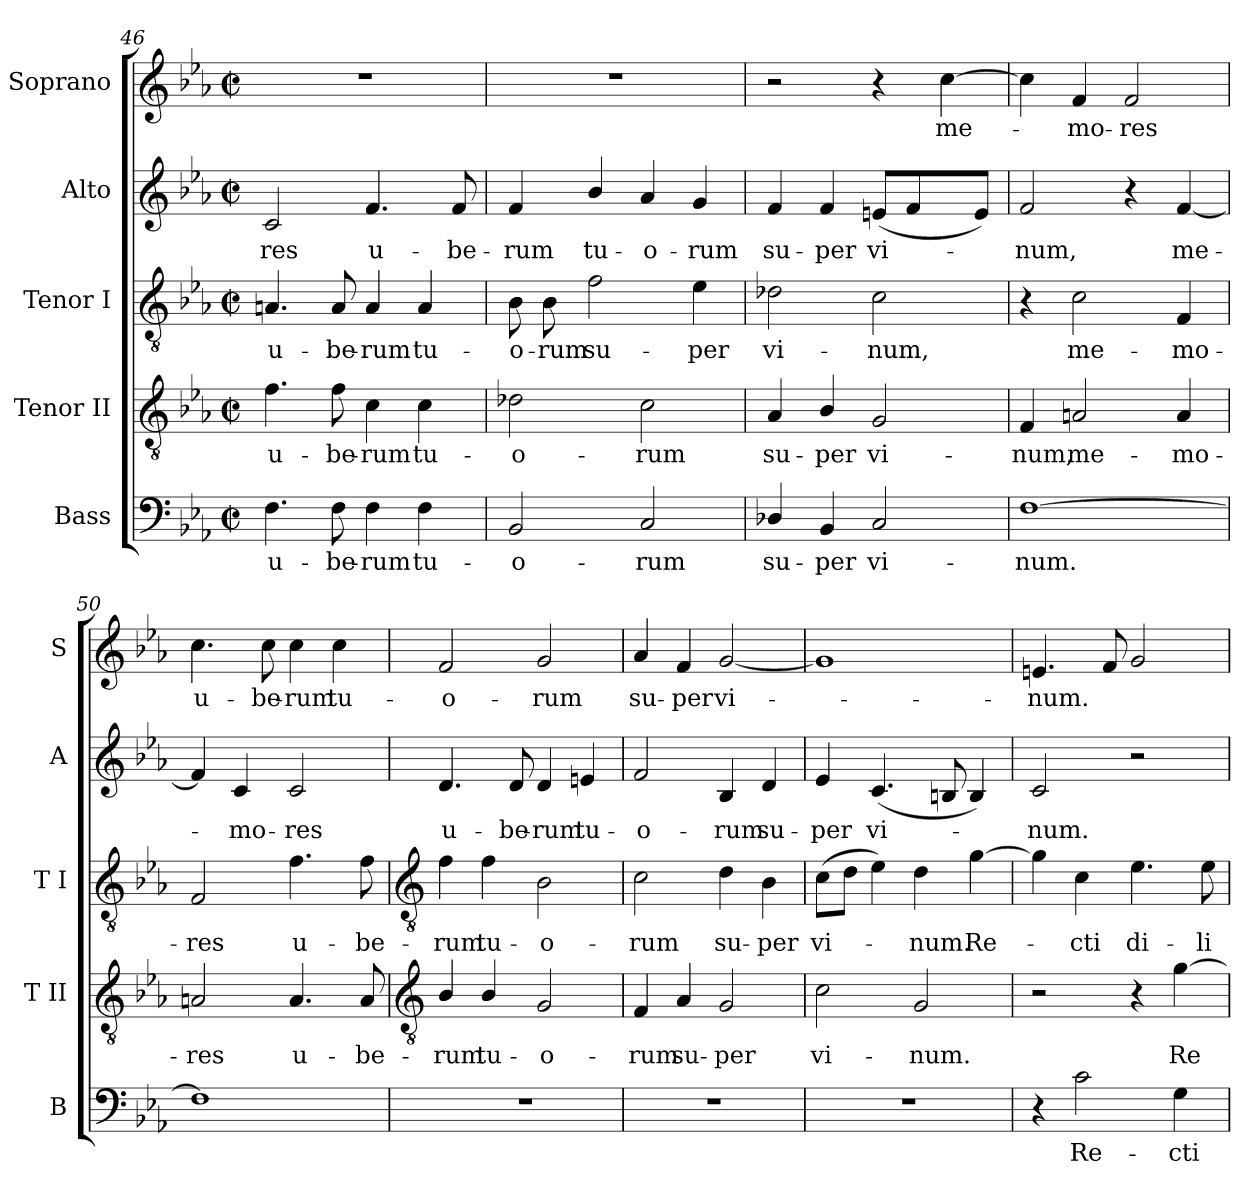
**kern	**text	**kern	**text	**kern	**text	**kern	**text	**kern	**text
*part5	*part5	*part4	*part4	*part3	*part3	*part2	*part2	*part1	*part1
*staff5	*staff5	*staff4	*staff4	*staff3	*staff3	*staff2	*staff2	*staff1	*staff1
*I"Bass	*	*I"Tenor II	*	*I"Tenor I	*	*I"Alto	*	*I"Soprano	*
*I'B	*	*I'T II	*	*I'T I	*	*I'A	*	*I'S	*
*clefF4	*	*clefGv2	*	*clefGv2	*	*clefG2	*	*clefG2	*
*k[b-e-a-]	*	*k[b-e-a-]	*	*k[b-e-a-]	*	*k[b-e-a-]	*	*k[b-e-a-]	*
*E-:	*	*E-:	*	*E-:	*	*E-:	*	*E-:	*
*M2/2	*	*M2/2	*	*M2/2	*	*M2/2	*	*M2/2	*
*met(c|)	*	*met(c|)	*	*met(c|)	*	*met(c|)	*	*met(c|)	*
=46	=46	=46	=46	=46	=46	=46	=46	=46	=46
!	!LO:LY:b	!	!LO:LY:b	!	!LO:LY:b	!	!LO:LY:b	!	!
4.F	u-	4.f	u-	4.An	u-	2c	-res	1r	.
!	!LO:LY:b	!	!LO:LY:b	!	!LO:LY:b	!	!	!	!
8F	-be-	8f	-be-	8A	-be-	.	.	.	.
!	!LO:LY:b	!	!LO:LY:b	!	!LO:LY:b	!	!LO:LY:b	!	!
4F	-rum	4c	-rum	4A	-rum	4.f	u-	.	.
!	!LO:LY:b	!	!LO:LY:b	!	!LO:LY:b	!	!	!	!
4F	tu-	4c	tu-	4A	tu-	.	.	.	.
!	!	!	!	!	!	!	!LO:LY:b	!	!
.	.	.	.	.	.	8f	-be-	.	.
=47	=47	=47	=47	=47	=47	=47	=47	=47	=47
!	!LO:LY:b	!	!LO:LY:b	!	!LO:LY:b	!	!LO:LY:b	!	!
2BB-	-o-	2d-X	-o-	8B-	-o-	4f	-rum	1r	.
!	!	!	!	!	!LO:LY:b	!	!	!	!
.	.	.	.	8B-	-rum	.	.	.	.
!	!	!	!	!	!LO:LY:b	!	!LO:LY:b	!	!
.	.	.	.	2f	su-	4b-/	tu-	.	.
!	!LO:LY:b	!	!LO:LY:b	!	!	!	!LO:LY:b	!	!
2C	-rum	2c	-rum	.	.	4a-	-o-	.	.
!	!	!	!	!	!LO:LY:b	!	!LO:LY:b	!	!
.	.	.	.	4e-	-per	4g	-rum	.	.
=48	=48	=48	=48	=48	=48	=48	=48	=48	=48
!	!LO:LY:b	!	!LO:LY:b	!	!LO:LY:b	!	!LO:LY:b	!	!
4D-X/	su-	4A-	su-	2d-X	vi-	4f	su-	2r	.
!	!LO:LY:b	!	!LO:LY:b	!	!	!	!LO:LY:b	!	!
4BB-	-per	4B-/	-per	.	.	4f	-per	.	.
!	!LO:LY:b	!	!LO:LY:b	!	!LO:LY:b	!	!LO:LY:b	!	!
2C	vi-	2G	vi-	2c	-num,	(<8enL	vi-	4r	.
.	.	.	.	.	.	4f	.	.	.
!	!	!	!	!	!	!	!	!	!LO:LY:b
.	.	.	.	.	.	.	.	[4cc	me-
.	.	.	.	.	.	8eJ)	.	.	.
=49	=49	=49	=49	=49	=49	=49	=49	=49	=49
!	!LO:LY:b	!	!LO:LY:b	!	!	!	!LO:LY:b	!	!
[1F	-num.	4F	-num,	4r	.	2f	num,	4cc]	.
!	!	!	!LO:LY:b	!	!LO:LY:b	!	!	!	!LO:LY:b
.	.	2An	me-	2c	me-	.	.	4f	mo-
!	!	!	!	!	!	!	!	!	!LO:LY:b
.	.	.	.	.	.	4r	.	2f	-res
!	!	!	!LO:LY:b	!	!LO:LY:b	!	!LO:LY:b	!	!
.	.	4A	-mo-	4F	-mo-	[4f	me-	.	.
=50	=50	=50	=50	=50	=50	=50	=50	=50	=50
!	!	!	!LO:LY:b	!	!LO:LY:b	!	!	!	!LO:LY:b
1F]	.	2An	-res	2F	-res	4f]	.	4.cc	u-
!	!	!	!	!	!	!	!LO:LY:b	!	!
.	.	.	.	.	.	4c	mo-	.	.
!	!	!	!	!	!	!	!	!	!LO:LY:b
.	.	.	.	.	.	.	.	8cc	-be-
!	!	!	!LO:LY:b	!	!LO:LY:b	!	!LO:LY:b	!	!LO:LY:b
.	.	4.A	u-	4.f	u-	2c	-res	4cc	-rum
!	!	!	!	!	!	!	!	!	!LO:LY:b
.	.	.	.	.	.	.	.	4cc	tu-
!	!	!	!LO:LY:b	!	!LO:LY:b	!	!	!	!
.	.	8A	-be-	8f	-be-	.	.	.	.
!!LO:LB:g=z
=51	=51	=51	=51	=51	=51	=51	=51	=51	=51
*	*	*clefGv2	*	*clefGv2	*	*	*	*	*
!	!	!	!LO:LY:b	!	!LO:LY:b	!	!LO:LY:b	!	!LO:LY:b
1r	.	4B-/	-rum	4f	-rum	4.d	u-	2f	-o-
!	!	!	!LO:LY:b	!	!LO:LY:b	!	!	!	!
.	.	4B-/	tu-	4f	tu-	.	.	.	.
!	!	!	!	!	!	!	!LO:LY:b	!	!
.	.	.	.	.	.	8d	-be-	.	.
!	!	!	!LO:LY:b	!	!LO:LY:b	!	!LO:LY:b	!	!LO:LY:b
.	.	2G	-o-	2B-	-o-	4d	-rum	2g	-rum
!	!	!	!	!	!	!	!LO:LY:b	!	!
.	.	.	.	.	.	4en	tu-	.	.
=52	=52	=52	=52	=52	=52	=52	=52	=52	=52
!	!	!	!LO:LY:b	!	!LO:LY:b	!	!LO:LY:b	!	!LO:LY:b
1r	.	4F	-rum	2c	-rum	2f	-o-	4a-	su-
!	!	!	!LO:LY:b	!	!	!	!	!	!LO:LY:b
.	.	4A-	su-	.	.	.	.	4f	-per
!	!	!	!LO:LY:b	!	!LO:LY:b	!	!LO:LY:b	!	!LO:LY:b
.	.	2G	-per	4d	su-	4B-	-rum	[2g	vi-
!	!	!	!	!	!LO:LY:b	!	!LO:LY:b	!	!
.	.	.	.	4B-	-per	4d	su-	.	.
=53	=53	=53	=53	=53	=53	=53	=53	=53	=53
!	!	!	!LO:LY:b	!	!LO:LY:b	!	!LO:LY:b	!	!
1r	.	2c	vi-	(>8cL	vi-	4e-	-per	1g]	.
.	.	.	.	8dJ	.	.	.	.	.
!	!	!	!	!	!	!	!LO:LY:b	!	!
.	.	.	.	4e-)	.	(<4.c	vi-	.	.
!	!	!	!LO:LY:b	!	!LO:LY:b	!	!	!	!
.	.	2G	-num.	4d	num.	.	.	.	.
.	.	.	.	.	.	8Bn	.	.	.
!	!	!	!	!	!LO:LY:b	!	!	!	!
.	.	.	.	[4g	Re-	4B)	.	.	.
=54	=54	=54	=54	=54	=54	=54	=54	=54	=54
!	!	!	!	!	!	!	!LO:LY:b	!	!LO:LY:b
4r	.	2r	.	4g]	.	2c	num.	4.en	num.
!	!LO:LY:b	!	!	!	!LO:LY:b	!	!	!	!
2c	Re-	.	.	4c	cti	.	.	.	.
.	.	.	.	.	.	.	.	8f	.
!	!	!	!	!	!LO:LY:b	!	!	!	!
.	.	4r	.	4.e-	di-	2r	.	2g	.
!	!LO:LY:b	!	!LO:LY:b	!	!	!	!	!	!
4G	-cti	[4g	Re-	.	.	.	.	.	.
!	!	!	!	!	!LO:LY:b	!	!	!	!
.	.	.	.	8e-	-li-	.	.	.	.
=	=	=	=	=	=	=	=	=	=
*-	*-	*-	*-	*-	*-	*-	*-	*-	*-
